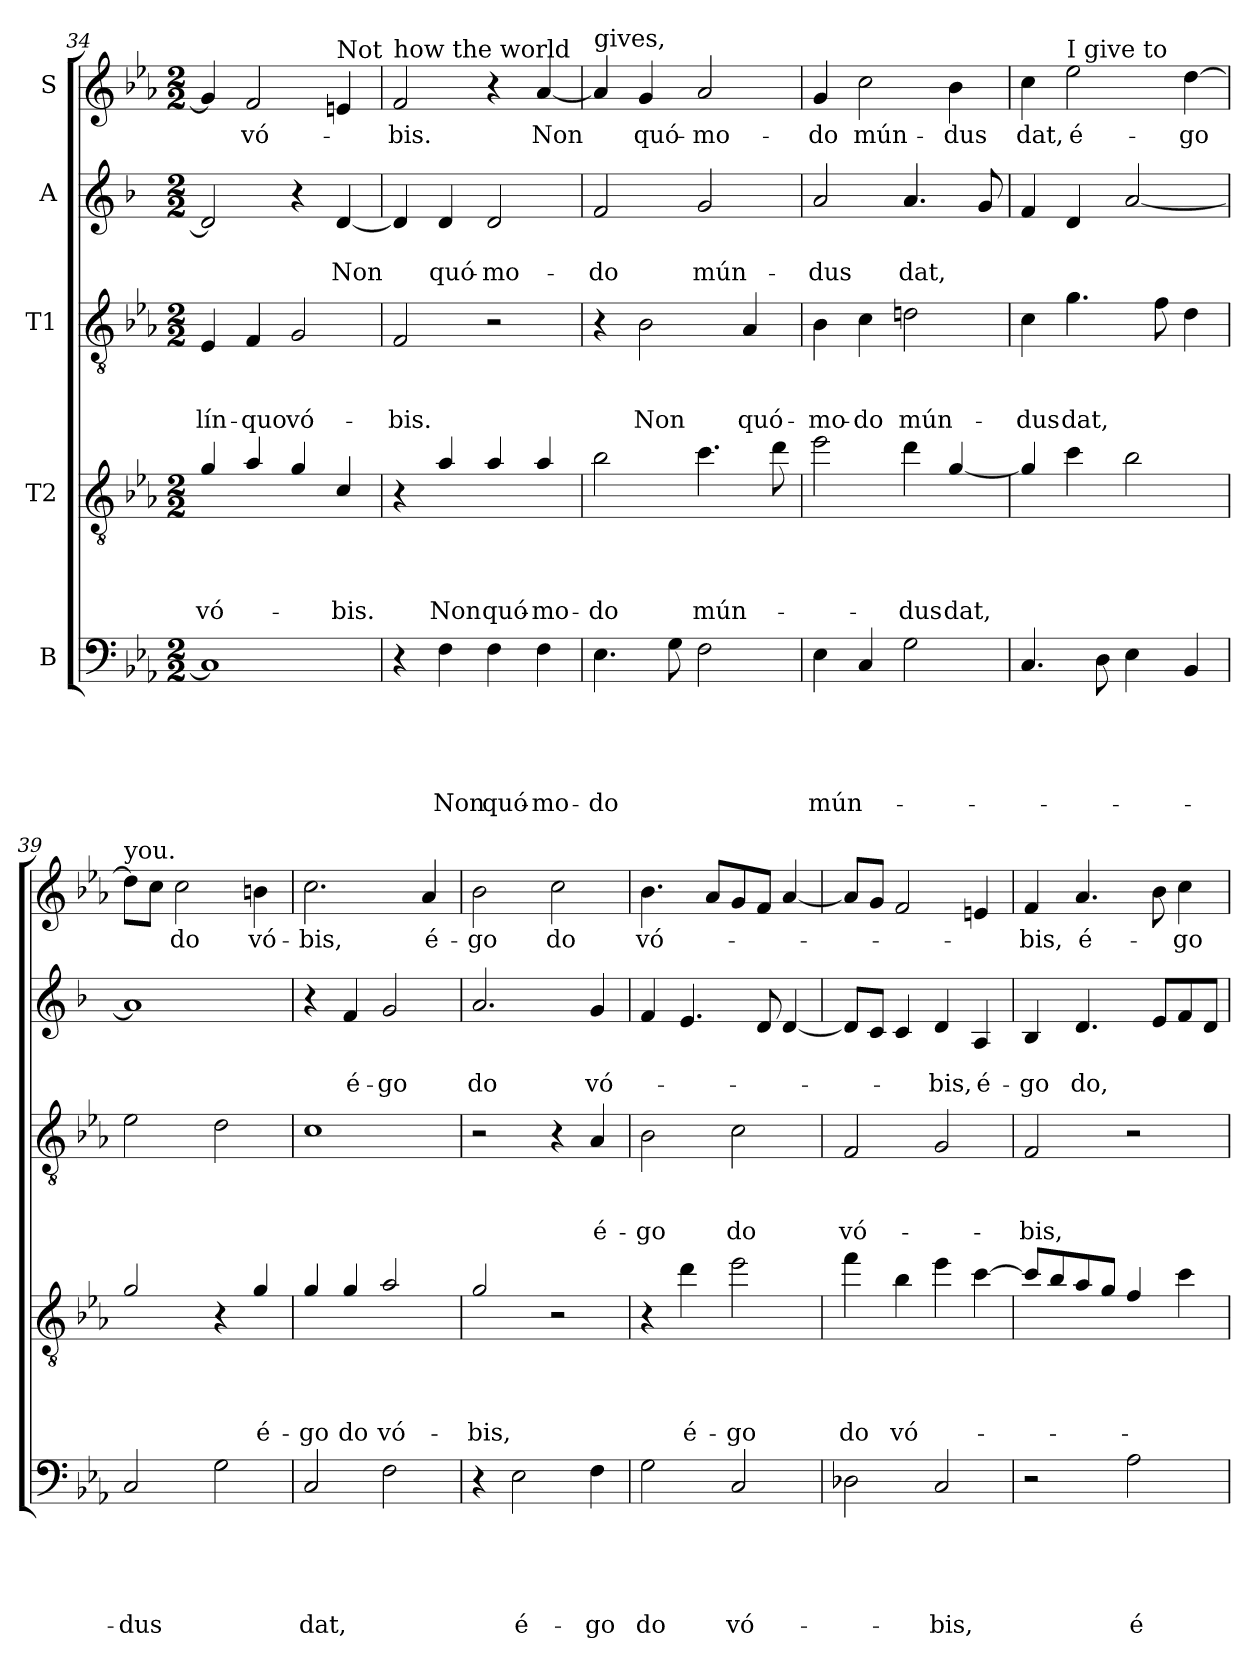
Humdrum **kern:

**kern	**text	**text	**text	**text	**text	**kern	**text	**text	**text	**text	**kern	**text	**text	**text	**kern	**text	**text	**kern	**text
*part5	*part5	*part5	*part5	*part5	*part5	*part4	*part4	*part4	*part4	*part4	*part3	*part3	*part3	*part3	*part2	*part2	*part2	*part1	*part1
*staff5	*staff5	*staff5	*staff5	*staff5	*staff5	*staff4	*staff4	*staff4	*staff4	*staff4	*staff3	*staff3	*staff3	*staff3	*staff2	*staff2	*staff2	*staff1	*staff1
*I"B	*	*	*	*	*	*I"T2	*	*	*	*	*I"T1	*	*	*	*I"A	*	*	*I"S	*
*clefF4	*	*	*	*	*	*clefGv2	*	*	*	*	*clefGv2	*	*	*	*clefG2	*	*	*clefG2	*
*	*	*	*	*	*	*ITrd8c14	*	*	*	*	*	*	*	*	*ITrd1c2	*	*	*	*
*k[b-e-a-]	*	*	*	*	*	*k[b-e-a-]	*	*	*	*	*k[b-e-a-]	*	*	*	*k[b-e-a-]	*	*	*k[b-e-a-]	*
*E-:	*	*	*	*	*	*E-:	*	*	*	*	*E-:	*	*	*	*E-:	*	*	*E-:	*
*M2/2	*	*	*	*	*	*M2/2	*	*	*	*	*M2/2	*	*	*	*M2/2	*	*	*M2/2	*
=34	=34	=34	=34	=34	=34	=34	=34	=34	=34	=34	=34	=34	=34	=34	=34	=34	=34	=34	=34
!	!	!	!	!	!	!	!	!	!	!LO:LY:b	!	!	!	!LO:LY:b	!	!	!	!	!
1C]	.	.	.	.	.	4G/	.	.	.	vó-	4E-/	.	.	-lín-	2c/]	.	.	4g/]	.
!	!	!	!	!	!	!	!	!	!	!	!	!	!	!LO:LY:b	!	!	!	!	!LO:LY:b
.	.	.	.	.	.	4A-/	.	.	.	.	4F/	.	.	-quo	.	.	.	2f/	vó-
!	!	!	!	!	!	!	!	!	!	!	!	!	!	!LO:LY:b	!	!	!	!	!
.	.	.	.	.	.	4G/	.	.	.	.	2G/	.	.	vó-	4r	.	.	.	.
!	!	!	!	!	!	!	!	!	!	!	!	!	!	!	!	!	!	!LO:TX:a:t=Not	!
!	!	!	!	!	!	!	!	!	!	!LO:LY:b	!	!	!	!	!	!	!LO:LY:b	!	!
.	.	.	.	.	.	4C/	.	.	.	-bis.	.	.	.	.	[4c/	.	Non	4e/	.
=35	=35	=35	=35	=35	=35	=35	=35	=35	=35	=35	=35	=35	=35	=35	=35	=35	=35	=35	=35
!	!	!	!	!	!	!	!	!	!	!	!	!	!	!	!	!	!	!LO:TX:a:t=how the world	!
!	!	!	!	!	!	!	!	!	!	!	!	!	!	!LO:LY:b	!	!	!	!	!LO:LY:b
4r	.	.	.	.	.	4r	.	.	.	.	2F/	.	.	-bis.	4c/]	.	.	2f/	-bis.
!	!	!	!	!	!LO:LY:b	!	!	!	!	!LO:LY:b	!	!	!	!	!	!	!LO:LY:b	!	!
4F\	.	.	.	.	Non	4A-/	.	.	.	Non	.	.	.	.	4c/	.	quó-	.	.
!	!	!	!	!	!LO:LY:b	!	!	!	!	!LO:LY:b	!	!	!	!	!	!	!LO:LY:b	!	!
4F\	.	.	.	.	quó-	4A-/	.	.	.	quó-	2r	.	.	.	2c/	.	-mo-	4r	.
!	!	!	!	!	!LO:LY:b	!	!	!	!	!LO:LY:b	!	!	!	!	!	!	!	!	!LO:LY:b
4F\	.	.	.	.	-mo-	4A-/	.	.	.	-mo-	.	.	.	.	.	.	.	[4a-/	Non
!!LO:PB:g=z
=36	=36	=36	=36	=36	=36	=36	=36	=36	=36	=36	=36	=36	=36	=36	=36	=36	=36	=36	=36
!	!	!	!	!	!	!	!	!	!	!	!	!	!	!	!	!	!	!LO:TX:a:t=gives,	!
!	!	!	!	!	!LO:LY:b	!	!	!	!	!LO:LY:b	!	!	!	!	!	!	!LO:LY:b	!	!
4.E-\	.	.	.	.	-do	2B-\	.	.	.	-do	4r	.	.	.	2e-/	.	-do	4a-/]	.
!	!	!	!	!	!	!	!	!	!	!	!	!	!	!LO:LY:b	!	!	!	!	!LO:LY:b
.	.	.	.	.	.	.	.	.	.	.	2B-\	.	.	Non	.	.	.	4g/	quó-
8G\	.	.	.	.	.	.	.	.	.	.	.	.	.	.	.	.	.	.	.
!	!	!	!	!	!	!	!	!	!	!LO:LY:b	!	!	!	!	!	!	!LO:LY:b	!	!LO:LY:b
2F\	.	.	.	.	.	4.c\	.	.	.	mún-	.	.	.	.	2f/	.	mún-	2a-/	-mo-
!	!	!	!	!	!	!	!	!	!	!	!	!	!	!LO:LY:b	!	!	!	!	!
.	.	.	.	.	.	.	.	.	.	.	4A-/	.	.	quó-	.	.	.	.	.
.	.	.	.	.	.	8d\	.	.	.	.	.	.	.	.	.	.	.	.	.
=37	=37	=37	=37	=37	=37	=37	=37	=37	=37	=37	=37	=37	=37	=37	=37	=37	=37	=37	=37
!	!	!	!	!	!LO:LY:b	!	!	!	!	!	!	!	!	!LO:LY:b	!	!	!LO:LY:b	!	!LO:LY:b
4E-\	.	.	.	.	mún-	2e-\	.	.	.	.	4B-\	.	.	-mo-	2g/	.	-dus	4g/	-do
!	!	!	!	!	!	!	!	!	!	!	!	!	!	!LO:LY:b	!	!	!	!	!LO:LY:b
4C/	.	.	.	.	.	.	.	.	.	.	4c\	.	.	-do	.	.	.	2cc\	mún-
!	!	!	!	!	!	!	!	!	!	!LO:LY:b	!	!	!	!LO:LY:b	!	!	!LO:LY:b	!	!
2G\	.	.	.	.	.	4d\	.	.	.	-dus	2dn\	.	.	mún-	4.g/	.	dat,	.	.
!	!	!	!	!	!	!	!	!	!	!LO:LY:b	!	!	!	!	!	!	!	!	!LO:LY:b
.	.	.	.	.	.	[4G/	.	.	.	dat,	.	.	.	.	.	.	.	4b-\	-dus
.	.	.	.	.	.	.	.	.	.	.	.	.	.	.	8f/	.	.	.	.
=38	=38	=38	=38	=38	=38	=38	=38	=38	=38	=38	=38	=38	=38	=38	=38	=38	=38	=38	=38
!	!	!	!	!	!	!	!	!	!	!	!	!	!	!LO:LY:b	!	!	!	!	!LO:LY:b
4.C/	.	.	.	.	.	4G/]	.	.	.	.	4c\	.	.	-dus	4e-/	.	.	4cc\	dat,
!	!	!	!	!	!	!	!	!	!	!	!	!	!	!	!	!	!	!LO:TX:a:t=I give to	!
!	!	!	!	!	!	!	!	!	!	!	!	!	!	!LO:LY:b	!	!	!	!	!LO:LY:b
.	.	.	.	.	.	4c\	.	.	.	.	4.g\	.	.	dat,	4c/	.	.	2ee-\	é-
8D\	.	.	.	.	.	.	.	.	.	.	.	.	.	.	.	.	.	.	.
4E-\	.	.	.	.	.	2B-\	.	.	.	.	.	.	.	.	[2g/	.	.	.	.
.	.	.	.	.	.	.	.	.	.	.	8f\	.	.	.	.	.	.	.	.
!	!	!	!	!	!	!	!	!	!	!	!	!	!	!	!	!	!	!	!LO:LY:b
4BB-/	.	.	.	.	.	.	.	.	.	.	4d\	.	.	.	.	.	.	[4dd\	-go
=39	=39	=39	=39	=39	=39	=39	=39	=39	=39	=39	=39	=39	=39	=39	=39	=39	=39	=39	=39
!	!	!	!	!	!	!	!	!	!	!	!	!	!	!	!	!	!	!LO:TX:a:t=you.	!
!	!	!	!	!	!LO:LY:b	!	!	!	!	!	!	!	!	!	!	!	!	!	!
2C/	.	.	.	.	-dus	2G/	.	.	.	.	2e-\	.	.	.	1g]	.	.	8dd\L]	.
.	.	.	.	.	.	.	.	.	.	.	.	.	.	.	.	.	.	8cc\J	.
!	!	!	!	!	!	!	!	!	!	!	!	!	!	!	!	!	!	!	!LO:LY:b
.	.	.	.	.	.	.	.	.	.	.	.	.	.	.	.	.	.	2cc\	do
2G\	.	.	.	.	.	4r	.	.	.	.	2d\	.	.	.	.	.	.	.	.
!	!	!	!	!	!	!	!	!	!	!LO:LY:b	!	!	!	!	!	!	!	!	!LO:LY:b
.	.	.	.	.	.	4G/	.	.	.	é-	.	.	.	.	.	.	.	4b\	vó-
=40	=40	=40	=40	=40	=40	=40	=40	=40	=40	=40	=40	=40	=40	=40	=40	=40	=40	=40	=40
!	!	!	!	!	!LO:LY:b	!	!	!	!	!LO:LY:b	!	!	!	!	!	!	!	!	!LO:LY:b
2C/	.	.	.	.	dat,	4G/	.	.	.	-go	1c	.	.	.	4r	.	.	2.cc\	-bis,
!	!	!	!	!	!	!	!	!	!	!LO:LY:b	!	!	!	!	!	!	!LO:LY:b	!	!
.	.	.	.	.	.	4G/	.	.	.	do	.	.	.	.	4e-/	.	é-	.	.
!	!	!	!	!	!	!	!	!	!	!LO:LY:b	!	!	!	!	!	!	!LO:LY:b	!	!
2F\	.	.	.	.	.	2A-/	.	.	.	vó-	.	.	.	.	2f/	.	-go	.	.
!	!	!	!	!	!	!	!	!	!	!	!	!	!	!	!	!	!	!	!LO:LY:b
.	.	.	.	.	.	.	.	.	.	.	.	.	.	.	.	.	.	4a-/	é-
=41	=41	=41	=41	=41	=41	=41	=41	=41	=41	=41	=41	=41	=41	=41	=41	=41	=41	=41	=41
!	!	!	!	!	!	!	!	!	!	!LO:LY:b	!	!	!	!	!	!	!LO:LY:b	!	!LO:LY:b
4r	.	.	.	.	.	2G/	.	.	.	-bis,	2r	.	.	.	2.g/	.	do	2b-\	-go
!	!	!	!	!	!LO:LY:b	!	!	!	!	!	!	!	!	!	!	!	!	!	!
2E-\	.	.	.	.	é-	.	.	.	.	.	.	.	.	.	.	.	.	.	.
!	!	!	!	!	!	!	!	!	!	!	!	!	!	!	!	!	!	!	!LO:LY:b
.	.	.	.	.	.	2r	.	.	.	.	4r	.	.	.	.	.	.	2cc\	do
!	!	!	!	!	!LO:LY:b	!	!	!	!	!	!	!	!	!LO:LY:b	!	!	!LO:LY:b	!	!
4F\	.	.	.	.	-go	.	.	.	.	.	4A-/	.	.	é-	4f/	.	vó-	.	.
!!LO:LB:g=z
=42	=42	=42	=42	=42	=42	=42	=42	=42	=42	=42	=42	=42	=42	=42	=42	=42	=42	=42	=42
!	!	!	!	!	!LO:LY:b	!	!	!	!	!	!	!	!	!LO:LY:b	!	!	!	!	!LO:LY:b
2G\	.	.	.	.	do	4r	.	.	.	.	2B-\	.	.	-go	4e-/	.	.	4.b-\	vó-
!	!	!	!	!	!	!	!	!	!	!LO:LY:b	!	!	!	!	!	!	!	!	!
.	.	.	.	.	.	4d\	.	.	.	é-	.	.	.	.	4.d/	.	.	.	.
.	.	.	.	.	.	.	.	.	.	.	.	.	.	.	.	.	.	8a-/L	.
!	!	!	!	!	!LO:LY:b	!	!	!	!	!LO:LY:b	!	!	!	!LO:LY:b	!	!	!	!	!
2C/	.	.	.	.	vó-	2e-\	.	.	.	-go	2c\	.	.	do	.	.	.	8g/	.
.	.	.	.	.	.	.	.	.	.	.	.	.	.	.	8c/	.	.	8f/J	.
.	.	.	.	.	.	.	.	.	.	.	.	.	.	.	[4c/	.	.	[4a-/	.
=43	=43	=43	=43	=43	=43	=43	=43	=43	=43	=43	=43	=43	=43	=43	=43	=43	=43	=43	=43
!	!	!	!	!	!	!	!	!	!	!LO:LY:b	!	!	!	!LO:LY:b	!	!	!	!	!
2D-X\	.	.	.	.	.	4f\	.	.	.	do	2F/	.	.	vó-	8c/L]	.	.	8a-/L]	.
.	.	.	.	.	.	.	.	.	.	.	.	.	.	.	8B-/J	.	.	8g/J	.
!	!	!	!	!	!	!	!	!	!	!LO:LY:b	!	!	!	!	!	!	!	!	!
.	.	.	.	.	.	4B-\	.	.	.	vó-	.	.	.	.	4B-/	.	.	2f/	.
!	!	!	!	!	!LO:LY:b	!	!	!	!	!	!	!	!	!	!	!	!LO:LY:b	!	!
2C/	.	.	.	.	-bis,	4e-\	.	.	.	.	2G/	.	.	.	4c/	.	-bis,	.	.
!	!	!	!	!	!	!	!	!	!	!	!	!	!	!	!	!	!LO:LY:b	!	!
.	.	.	.	.	.	[4c\	.	.	.	.	.	.	.	.	4G/	.	é-	4e/	.
=44	=44	=44	=44	=44	=44	=44	=44	=44	=44	=44	=44	=44	=44	=44	=44	=44	=44	=44	=44
!	!	!	!	!	!	!	!	!	!	!	!	!	!	!LO:LY:b	!	!	!LO:LY:b	!	!LO:LY:b
2r	.	.	.	.	.	8c/L]	.	.	.	.	2F/	.	.	-bis,	4A-/	.	-go	4f/	-bis,
.	.	.	.	.	.	8B-/	.	.	.	.	.	.	.	.	.	.	.	.	.
!	!	!	!	!	!	!	!	!	!	!	!	!	!	!	!	!	!LO:LY:b	!	!LO:LY:b
.	.	.	.	.	.	8A-/	.	.	.	.	.	.	.	.	4.c/	.	do,	4.a-/	é-
.	.	.	.	.	.	8G/J	.	.	.	.	.	.	.	.	.	.	.	.	.
!	!	!	!	!	!LO:LY:b	!	!	!	!	!	!	!	!	!	!	!	!	!	!
2A-\	.	.	.	.	é-	4F/	.	.	.	.	2r	.	.	.	.	.	.	.	.
.	.	.	.	.	.	.	.	.	.	.	.	.	.	.	8d/L	.	.	8b-\	.
!	!	!	!	!	!	!	!	!	!	!	!	!	!	!	!	!	!	!	!LO:LY:b
.	.	.	.	.	.	4c\	.	.	.	.	.	.	.	.	8e-/	.	.	4cc\	-go
.	.	.	.	.	.	.	.	.	.	.	.	.	.	.	8c/J	.	.	.	.
=	=	=	=	=	=	=	=	=	=	=	=	=	=	=	=	=	=	=	=
*-	*-	*-	*-	*-	*-	*-	*-	*-	*-	*-	*-	*-	*-	*-	*-	*-	*-	*-	*-
